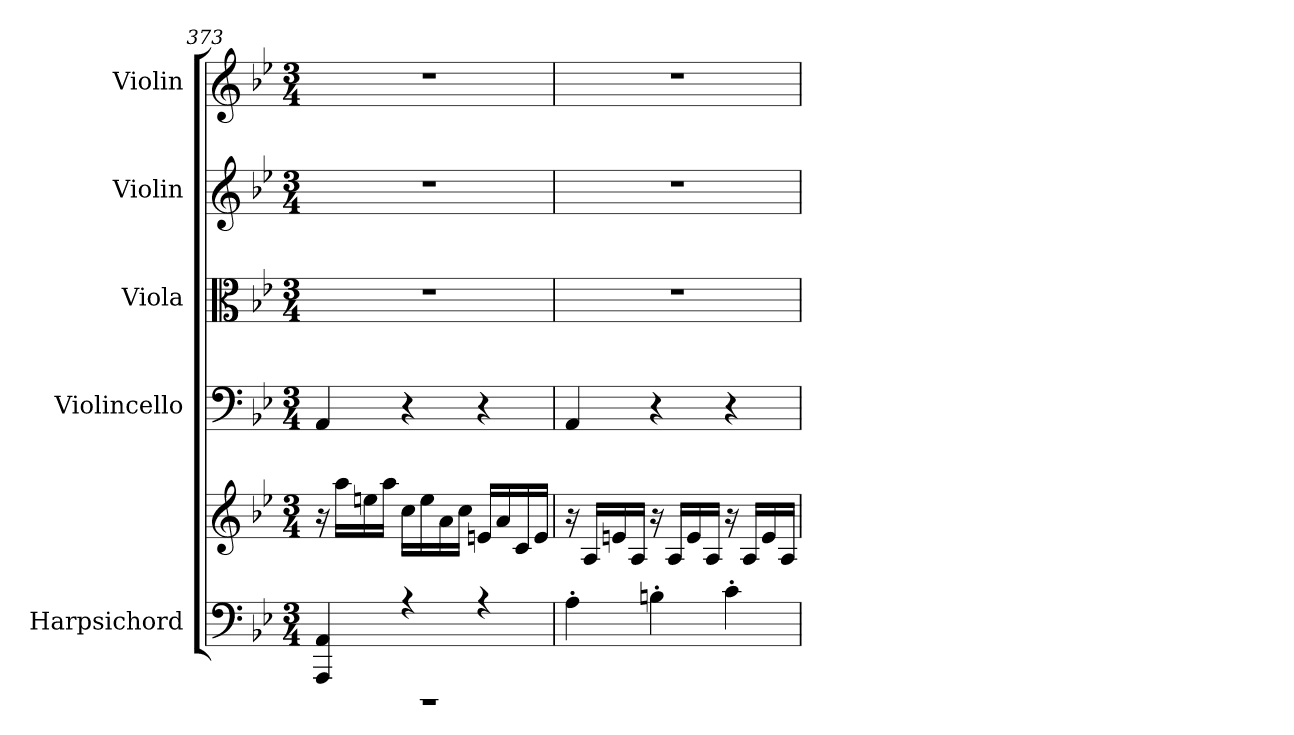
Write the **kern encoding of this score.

**kern	**kern	**kern	**kern	**kern	**kern
*part5	*part5	*part4	*part3	*part2	*part1
*staff6	*staff5	*staff4	*staff3	*staff2	*staff1
*I"Harpsichord	*	*I"Violincello	*I"Viola	*I"Violin	*I"Violin
*I'Hpschd	*	*I'Vc	*I'Vla	*I'Vln	*I'Vln
*clefF4	*clefG2	*clefF4	*clefC3	*clefG2	*clefG2
*k[b-e-]	*k[b-e-]	*k[b-e-]	*k[b-e-]	*k[b-e-]	*k[b-e-]
*M3/4	*M3/4	*M3/4	*M3/4	*M3/4	*M3/4
=373	=373	=373	=373	=373	=373
*^	*	*	*	*	*
4AAA/ 4AA/	2.r	16r	4AA/	2.r	2.r	2.r
.	.	16aa\LL	.	.	.	.
.	.	16een\	.	.	.	.
.	.	16aa\JJ	.	.	.	.
4r	.	16cc\LL	4r	.	.	.
.	.	16ee\	.	.	.	.
.	.	16a\	.	.	.	.
.	.	16cc\JJ	.	.	.	.
4r	.	16en/LL	4r	.	.	.
.	.	16a/	.	.	.	.
.	.	16c/	.	.	.	.
.	.	16e/JJ	.	.	.	.
*v	*v	*	*	*	*	*
=374	=374	=374	=374	=374	=374
4A'\	16r	4AA/	2.r	2.r	2.r
.	16A/LL	.	.	.	.
.	16en/	.	.	.	.
.	16A/JJ	.	.	.	.
4Bn'\	16r	4r	.	.	.
.	16A/LL	.	.	.	.
.	16e/	.	.	.	.
.	16A/JJ	.	.	.	.
4c'\	16r	4r	.	.	.
.	16A/LL	.	.	.	.
.	16e/	.	.	.	.
.	16A/JJ	.	.	.	.
=	=	=	=	=	=
*-	*-	*-	*-	*-	*-
